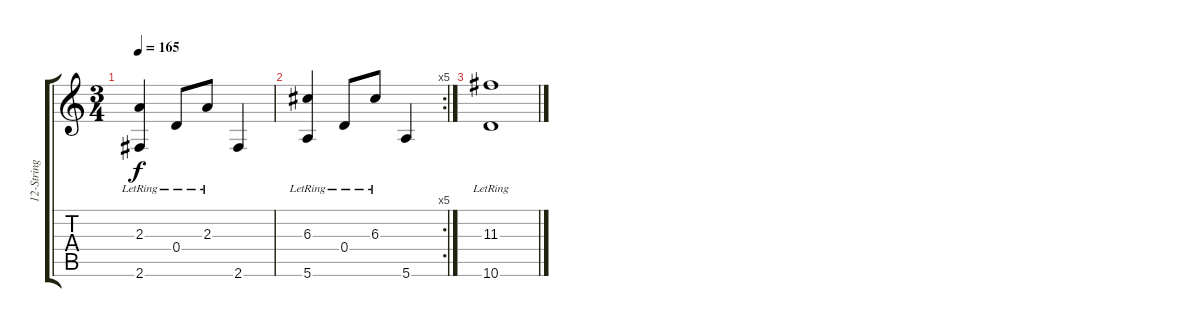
\track ("12-String Rythym" "12-String ") {instrument acousticguitarsteel}
\staff {score tabs}
\tuning (E4 B3 G3 D3 A2 E2) {hide}
\ts (3 4)
\tempo 165
\clef g2
\ks c
(2.3 2.6{lr}).4{dy f} 0.4{lr}.8 2.3{lr}.8 2.6.4 |
\rc 5
(6.3 5.6{lr}).4 0.4{lr}.8 6.3{lr}.8 5.6.4 |
(11.3{lr} 10.6).1
